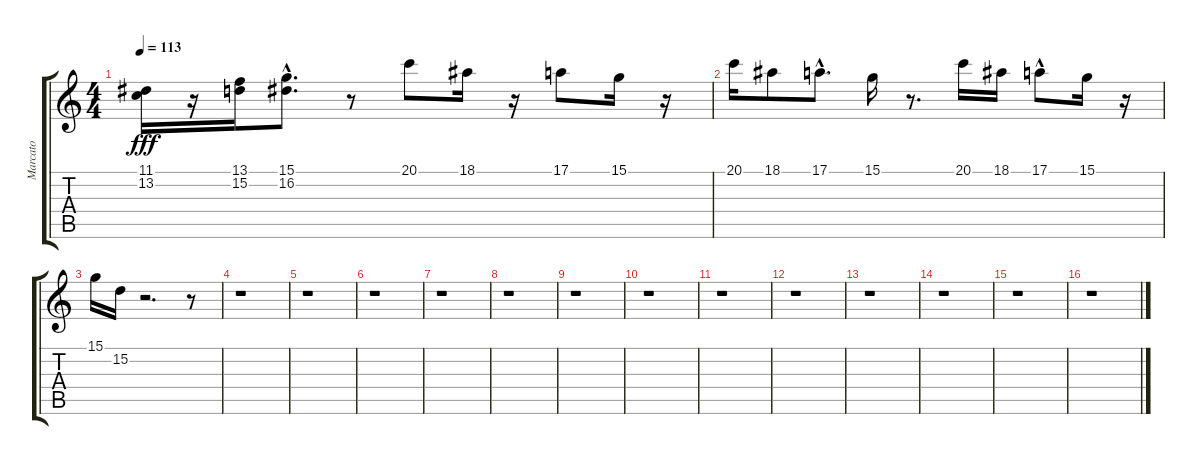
\track ("Marcato" "Marcato") {instrument stringensemble1}
\staff {score tabs}
\tuning (E4 B3 G3 D3 A2 E2) {hide}
\ts (4 4)
\tempo 113
\clef g2
\ks c
(11.1 13.2).16{dy fff} r.16 (13.1 15.2).16 (15.1{hac} 16.2{hac}).8{d} r.8 20.1.8 18.1.16 r.16 17.1.8 15.1.16 r.16 |
20.1.16 18.1.8 17.1{hac}.8{d} 15.1.16 r.8{d} 20.1.16 18.1.16 17.1{hac}.8 15.1.16 r.16 |
15.1.16 15.2.16 r.2{d} r.8 |
r.1 |
r.1 |
r.1 |
r.1 |
r.1 |
r.1 |
r.1 |
r.1 |
r.1 |
r.1 |
r.1 |
r.1 |
r.1
